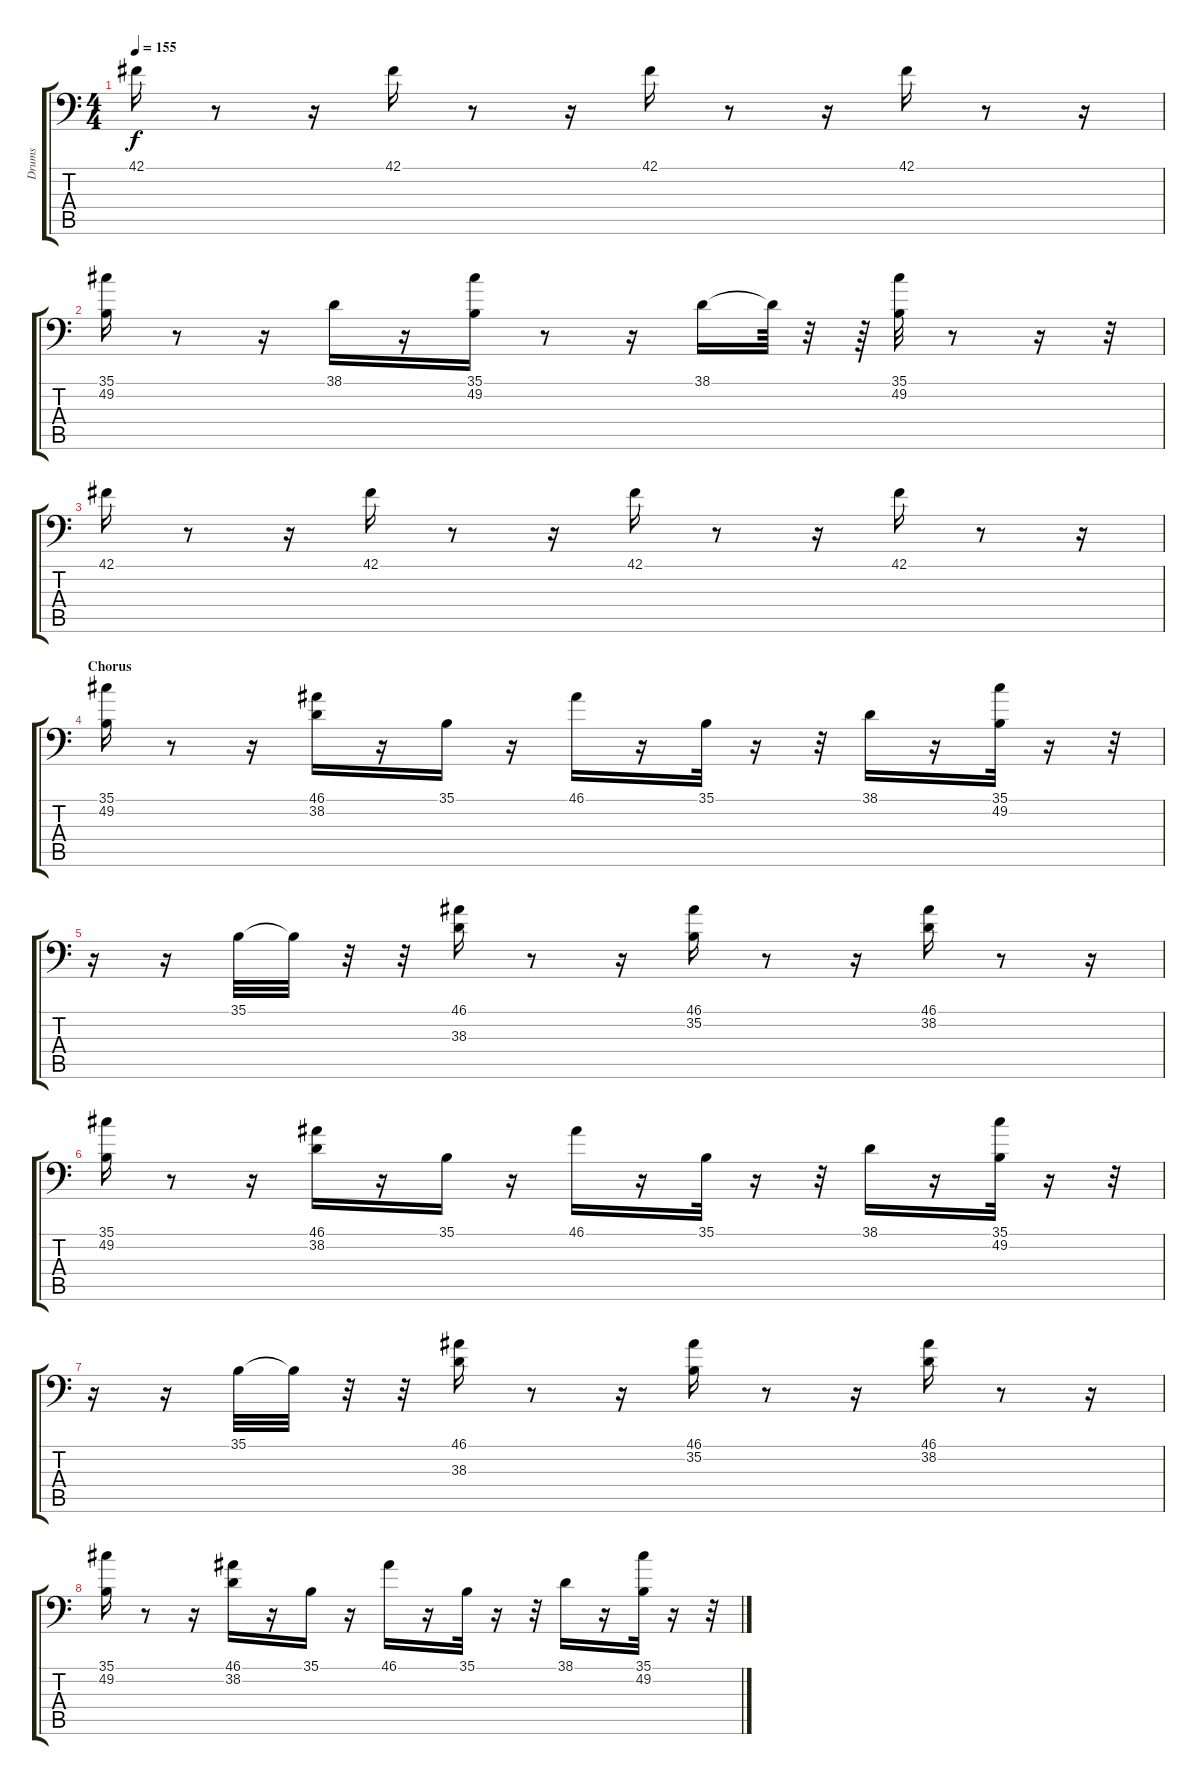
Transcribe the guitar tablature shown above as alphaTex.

\track ("Drums" "Drums") {instrument acousticgrandpiano}
\staff {score tabs}
\tuning (C-1 C-1 C-1 C-1 C-1 C-1) {hide}
\ts (4 4)
\tempo 155
\clef f4
\ks c
42.1.16{dy f} r.8 r.16 42.1.16 r.8 r.16 42.1.16 r.8 r.16 42.1.16 r.8 r.16 |
(35.1 49.2).16 r.8 r.16 38.1.16 r.16 (35.1 49.2).16 r.8 r.16 38.1.16 38.1{t}.64 r.32 r.64 (35.1 49.2).32 r.8 r.16 r.32 |
42.1.16 r.8 r.16 42.1.16 r.8 r.16 42.1.16 r.8 r.16 42.1.16 r.8 r.16 |
\section ("" "Chorus")
(35.1 49.2).16 r.8 r.16 (46.1 38.2).16 r.16 35.1.16 r.16 46.1.16 r.16 35.1.32 r.16 r.32 38.1.16 r.16 (35.1 49.2).32 r.16 r.32 |
r.16 r.16 35.1.32 35.1{t}.32 r.32 r.32 (46.1 38.3).16 r.8 r.16 (46.1 35.2).16 r.8 r.16 (46.1 38.2).16 r.8 r.16 |
(35.1 49.2).16 r.8 r.16 (46.1 38.2).16 r.16 35.1.16 r.16 46.1.16 r.16 35.1.32 r.16 r.32 38.1.16 r.16 (35.1 49.2).32 r.16 r.32 |
r.16 r.16 35.1.32 35.1{t}.32 r.32 r.32 (46.1 38.3).16 r.8 r.16 (46.1 35.2).16 r.8 r.16 (46.1 38.2).16 r.8 r.16 |
(35.1 49.2).16 r.8 r.16 (46.1 38.2).16 r.16 35.1.16 r.16 46.1.16 r.16 35.1.32 r.16 r.32 38.1.16 r.16 (35.1 49.2).32 r.16 r.32
